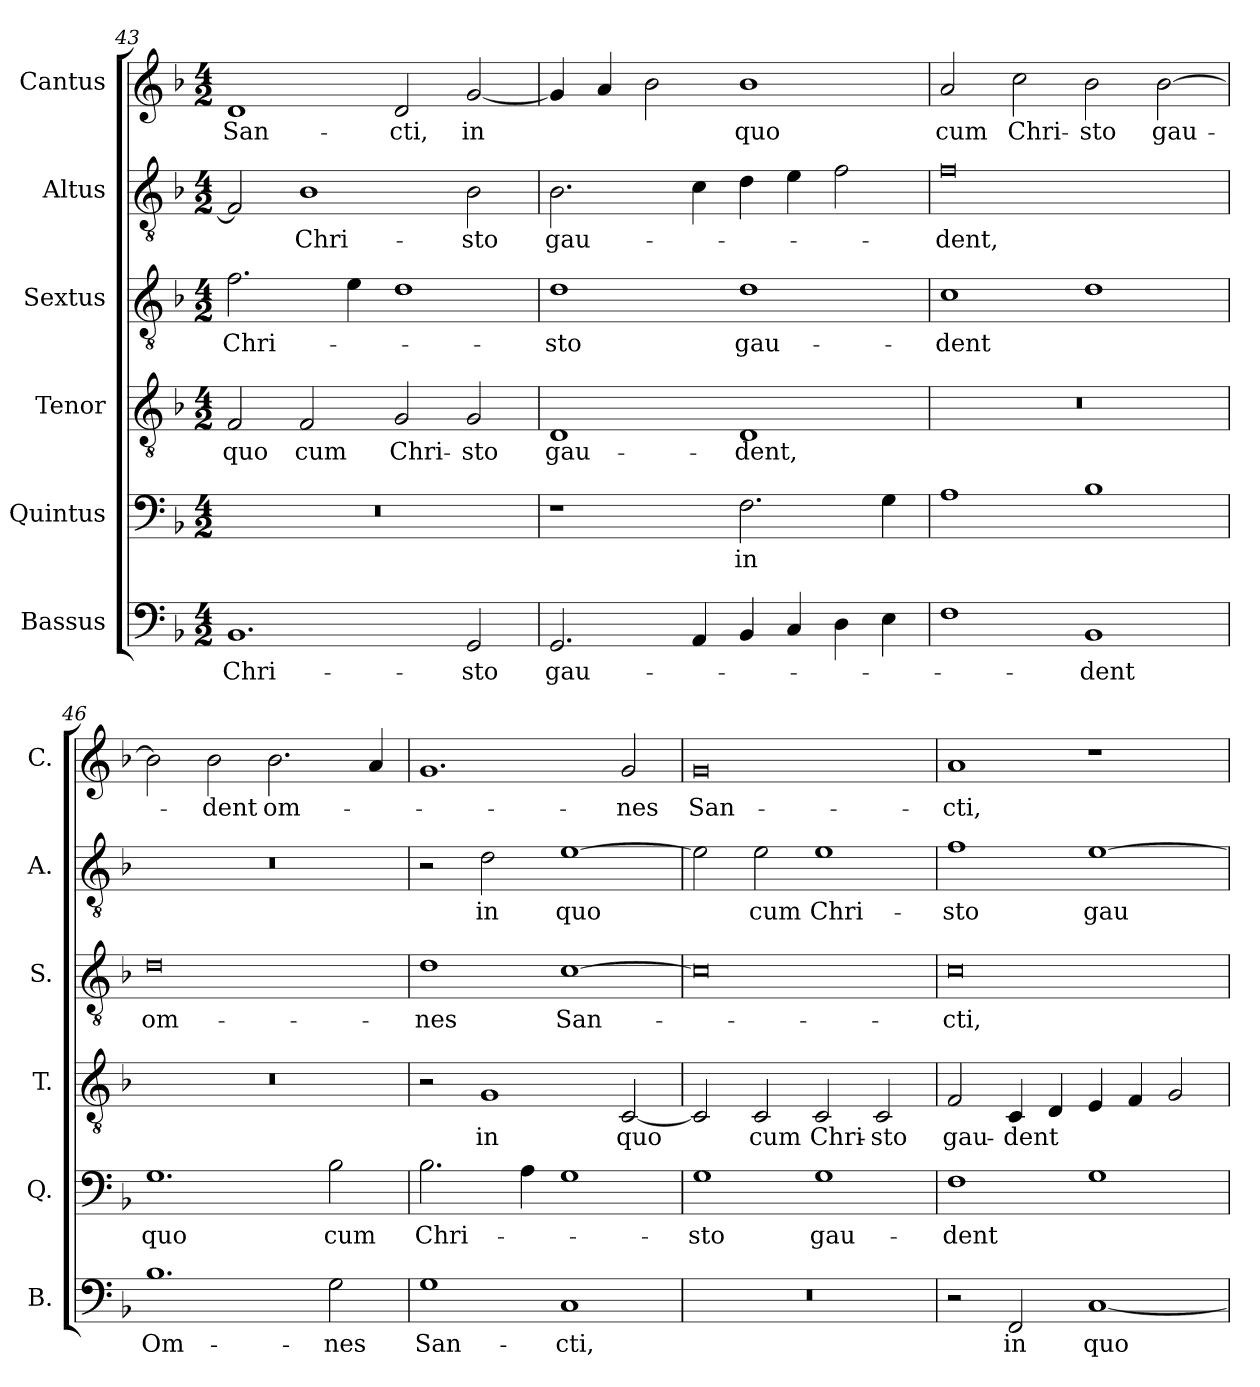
**kern	**text	**kern	**text	**kern	**text	**kern	**text	**kern	**text	**kern	**text
*part6	*part6	*part5	*part5	*part4	*part4	*part3	*part3	*part2	*part2	*part1	*part1
*staff6	*staff6	*staff5	*staff5	*staff4	*staff4	*staff3	*staff3	*staff2	*staff2	*staff1	*staff1
*I"Bassus	*	*I"Quintus	*	*I"Tenor	*	*I"Sextus	*	*I"Altus	*	*I"Cantus	*
*I'B.	*	*I'Q.	*	*I'T.	*	*I'S.	*	*I'A.	*	*I'C.	*
*clefF4	*	*clefF4	*	*clefGv2	*	*clefGv2	*	*clefGv2	*	*clefG2	*
*k[b-]	*	*k[b-]	*	*k[b-]	*	*k[b-]	*	*k[b-]	*	*k[b-]	*
*M4/2	*	*M4/2	*	*M4/2	*	*M4/2	*	*M4/2	*	*M4/2	*
=43	=43	=43	=43	=43	=43	=43	=43	=43	=43	=43	=43
1.BB-	Chri-	0r	.	2F/	quo	2.f\	Chri-	2F/]	.	1d	San-
.	.	.	.	2F/	cum	.	.	1B-	Chri-	.	.
.	.	.	.	.	.	4e\	.	.	.	.	.
.	.	.	.	2G/	Chri-	1d	.	.	.	2d/	-cti,
2GG/	-sto	.	.	2G/	-sto	.	.	2B-\	-sto	[2g/	in
=44	=44	=44	=44	=44	=44	=44	=44	=44	=44	=44	=44
2.GG/	gau-	1r	.	1D	gau-	1d	-sto	2.B-\	gau-	4g/]	.
.	.	.	.	.	.	.	.	.	.	4a/	.
.	.	.	.	.	.	.	.	.	.	2b-\	.
4AA/	.	.	.	.	.	.	.	4c\	.	.	.
4BB-/	.	2.F\	in	1D	-dent,	1d	gau-	4d\	.	1b-	quo
4C/	.	.	.	.	.	.	.	4e\	.	.	.
4D\	.	.	.	.	.	.	.	2f\	.	.	.
4E\	.	4G\	.	.	.	.	.	.	.	.	.
=45	=45	=45	=45	=45	=45	=45	=45	=45	=45	=45	=45
1F	.	1A	.	0r	.	1c	-dent	0f	-dent,	2a/	cum
.	.	.	.	.	.	.	.	.	.	2cc\	Chri-
1BB-	-dent	1B-	.	.	.	1d	.	.	.	2b-\	-sto
.	.	.	.	.	.	.	.	.	.	[2b-\	gau-
=46	=46	=46	=46	=46	=46	=46	=46	=46	=46	=46	=46
1.B-	Om-	1.G	quo	0r	.	0d	om-	0r	.	2b-\]	.
.	.	.	.	.	.	.	.	.	.	2b-\	-dent
.	.	.	.	.	.	.	.	.	.	2.b-\	om-
2G\	-nes	2B-\	cum	.	.	.	.	.	.	.	.
.	.	.	.	.	.	.	.	.	.	4a/	.
!!LO:LB:g=z
=47	=47	=47	=47	=47	=47	=47	=47	=47	=47	=47	=47
1G	San-	2.B-\	Chri-	2r	.	1d	-nes	2r	.	1.g	.
.	.	.	.	1G	in	.	.	2d\	in	.	.
.	.	4A\	.	.	.	.	.	.	.	.	.
1C	-cti,	1G	.	.	.	[1c	San-	[1e	quo	.	.
.	.	.	.	[2C/	quo	.	.	.	.	2g/	-nes
=48	=48	=48	=48	=48	=48	=48	=48	=48	=48	=48	=48
0r	.	1G	-sto	2C/]	.	0c]	.	2e\]	.	0g	San-
.	.	.	.	2C/	cum	.	.	2e\	cum	.	.
.	.	1G	gau-	2C/	Chri-	.	.	1e	Chri-	.	.
.	.	.	.	2C/	-sto	.	.	.	.	.	.
=49	=49	=49	=49	=49	=49	=49	=49	=49	=49	=49	=49
2r	.	1F	-dent	2F/	gau-	0c	-cti,	1f	-sto	1a	-cti,
2FF/	in	.	.	4C/	-dent	.	.	.	.	.	.
.	.	.	.	4D/	.	.	.	.	.	.	.
[1C	quo	1G	.	4E/	.	.	.	[1e	gau-	1r	.
.	.	.	.	4F/	.	.	.	.	.	.	.
.	.	.	.	2G/	.	.	.	.	.	.	.
=	=	=	=	=	=	=	=	=	=	=	=
*-	*-	*-	*-	*-	*-	*-	*-	*-	*-	*-	*-
